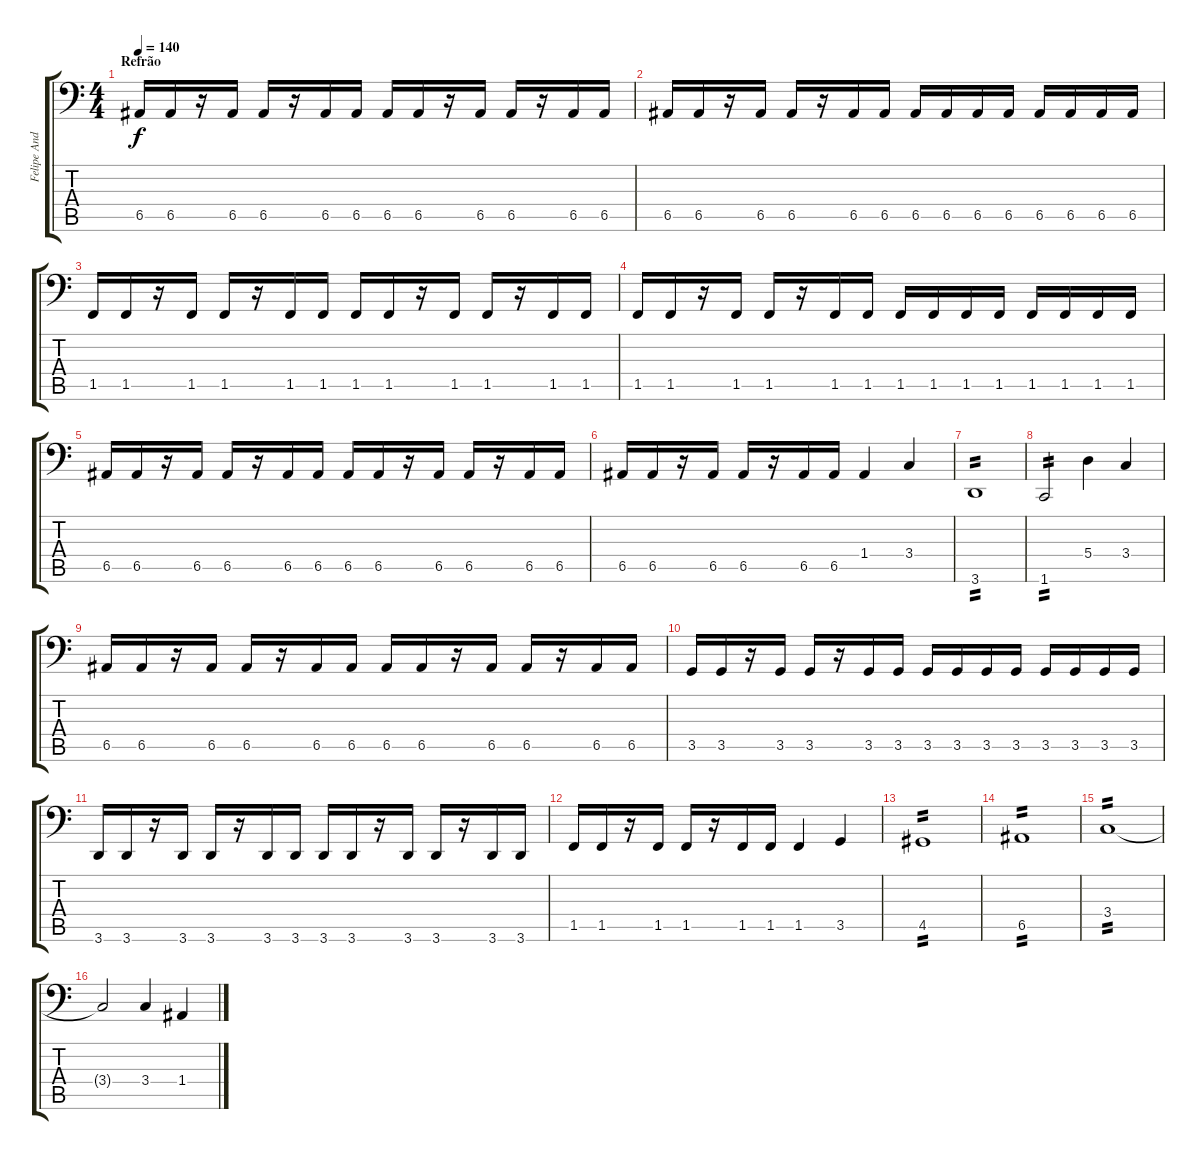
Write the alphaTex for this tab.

\track ("Felipe Andreoli" "Felipe And") {instrument electricbassfinger}
\staff {score tabs}
\tuning (C3 G2 D2 A1 E1 B0) {hide}
\ts (4 4)
\section ("" "Refrão")
\tempo 140
\clef f4
\ks c
6.5.16{dy f} 6.5.16 r.16 6.5.16 6.5.16 r.16 6.5.16 6.5.16 6.5.16 6.5.16 r.16 6.5.16 6.5.16 r.16 6.5.16 6.5.16 |
6.5.16 6.5.16 r.16 6.5.16 6.5.16 r.16 6.5.16 6.5.16 6.5.16 6.5.16 6.5.16 6.5.16 6.5.16 6.5.16 6.5.16 6.5.16 |
1.5.16 1.5.16 r.16 1.5.16 1.5.16 r.16 1.5.16 1.5.16 1.5.16 1.5.16 r.16 1.5.16 1.5.16 r.16 1.5.16 1.5.16 |
1.5.16 1.5.16 r.16 1.5.16 1.5.16 r.16 1.5.16 1.5.16 1.5.16 1.5.16 1.5.16 1.5.16 1.5.16 1.5.16 1.5.16 1.5.16 |
6.5.16 6.5.16 r.16 6.5.16 6.5.16 r.16 6.5.16 6.5.16 6.5.16 6.5.16 r.16 6.5.16 6.5.16 r.16 6.5.16 6.5.16 |
6.5.16 6.5.16 r.16 6.5.16 6.5.16 r.16 6.5.16 6.5.16 1.4.4 3.4.4 |
3.6.1{tp 2} |
1.6.2{tp 2} 5.4.4 3.4.4 |
6.5.16 6.5.16 r.16 6.5.16 6.5.16 r.16 6.5.16 6.5.16 6.5.16 6.5.16 r.16 6.5.16 6.5.16 r.16 6.5.16 6.5.16 |
3.5.16 3.5.16 r.16 3.5.16 3.5.16 r.16 3.5.16 3.5.16 3.5.16 3.5.16 3.5.16 3.5.16 3.5.16 3.5.16 3.5.16 3.5.16 |
3.6.16 3.6.16 r.16 3.6.16 3.6.16 r.16 3.6.16 3.6.16 3.6.16 3.6.16 r.16 3.6.16 3.6.16 r.16 3.6.16 3.6.16 |
1.5.16 1.5.16 r.16 1.5.16 1.5.16 r.16 1.5.16 1.5.16 1.5.4 3.5.4 |
4.5.1{tp 2} |
6.5.1{tp 2} |
3.4.1{tp 2} |
3.4{t}.2 3.4.4 1.4.4
